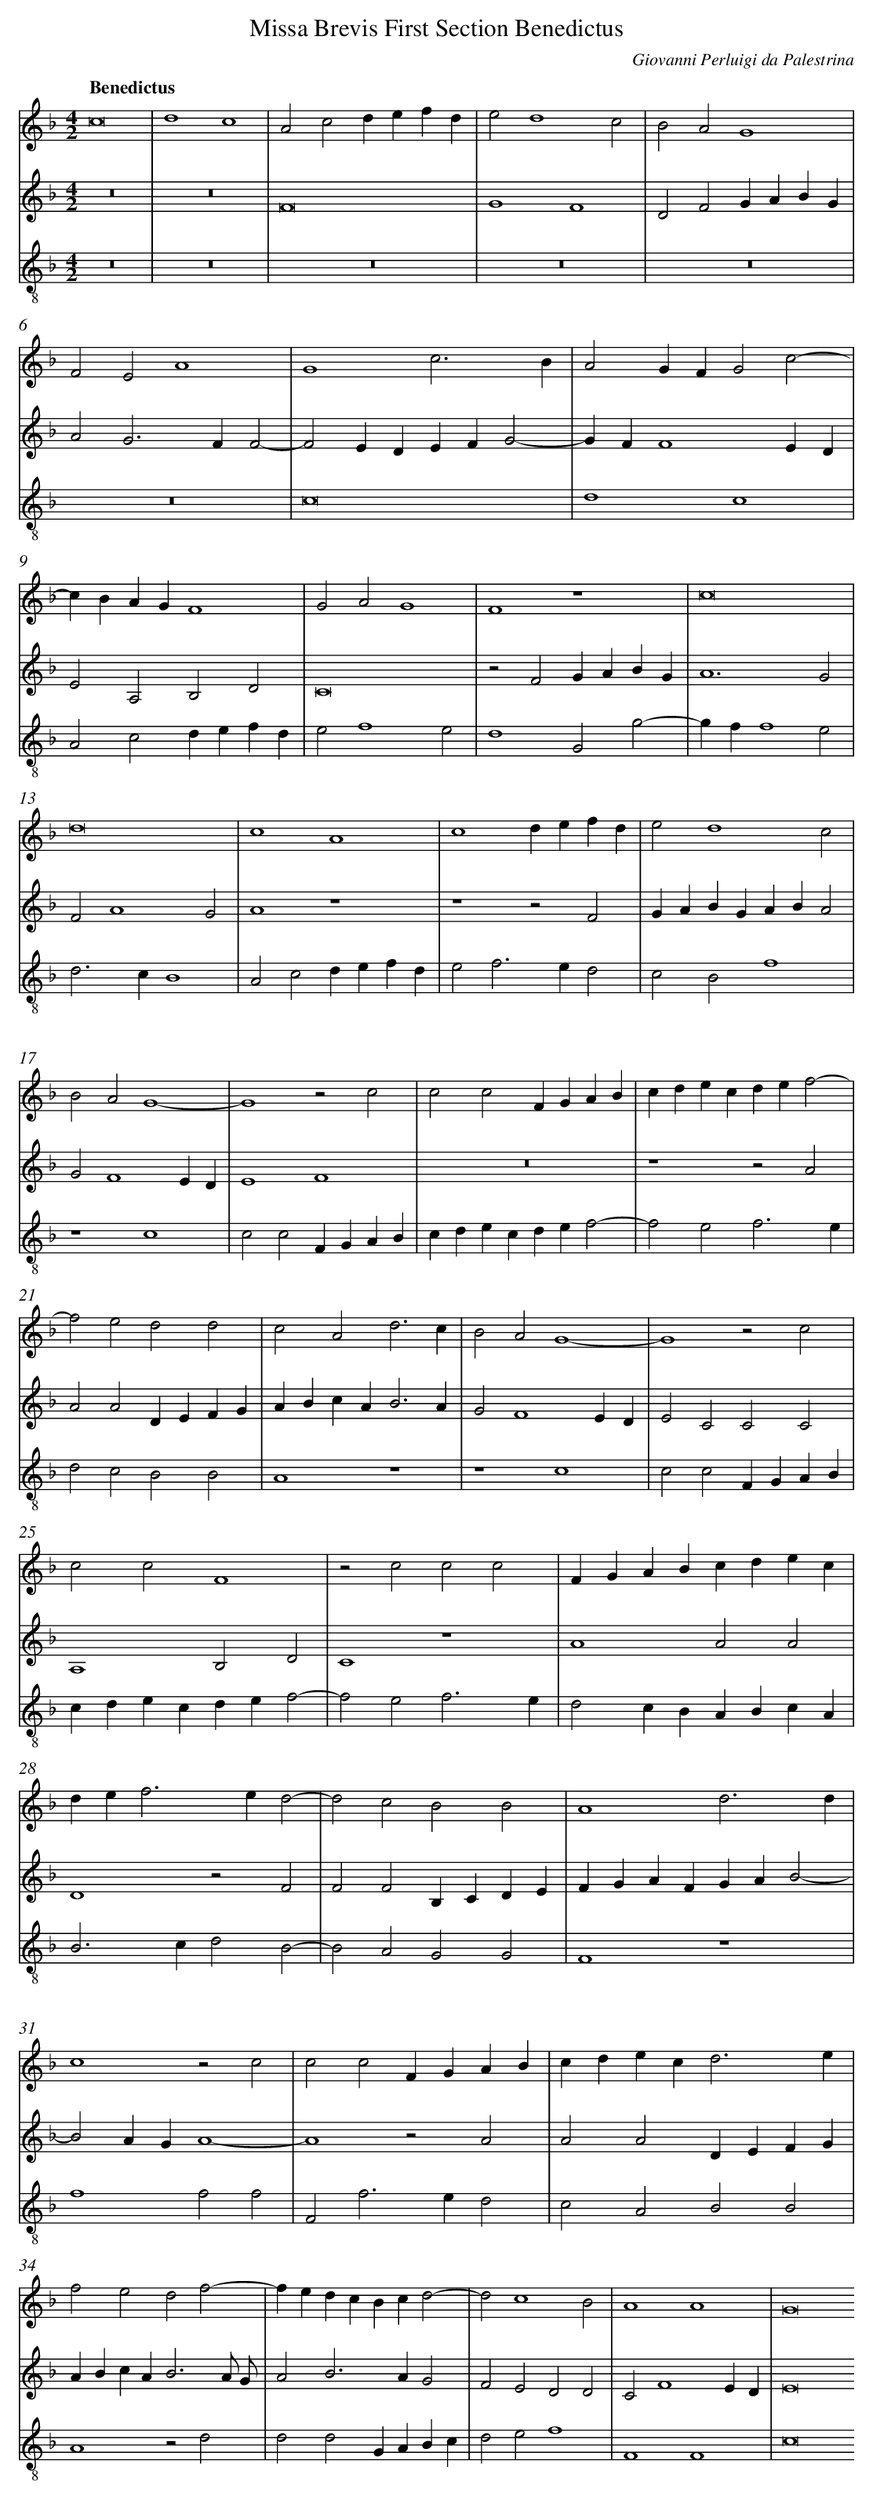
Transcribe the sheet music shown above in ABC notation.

X:1
T: Missa Brevis First Section Benedictus
C: Giovanni Perluigi da Palestrina
L: 1/4
M: 4/2
Q: "Benedictus"
V: 1 clef=treble
V: 2 clef=treble
V: 3 clef=treble-8
K: F
[V:1] c8 |
[V:2] z8 |
[V:3] z8 |
[V:1] d4c4 |
[V:2] z8 |
[V:3] z8 |
[V:1] A2c2defd |
[V:2] F8 |
[V:3] z8 |
[V:1] e2d4c2 |
[V:2] G4F4 |
[V:3] z8 |
[V:1] B2A2G4 |
[V:2] D2F2GABG |
[V:3] z8 |
[V:1] F2E2A4 |
[V:2] A2G2>F2F2- |
[V:3] z8 |
[V:1] G4c3B |
[V:2] F2EDEFG2- |
[V:3] c8 |
[V:1] A2GFG2c2- |
[V:2] GFF4ED |
[V:3] d4c4 |
[V:1] cBAGF4 |
[V:2] E2A,2B,2D2 |
[V:3] A2c2defd |
[V:1] G2A2G4 |
[V:2] C8 |
[V:3] e2f4e2 |
[V:1] F4z4 |
[V:2] z2F2GABG |
[V:3] d4G2g2- |
[V:1] c8 |
[V:2] A6G2 |
[V:3] gff4e2 |
[V:1] d8 |
[V:2] F2A4G2 |
[V:3] d2>c2B4 |
[V:1] c4A4 |
[V:2] A4z4 |
[V:3] A2c2defd |
[V:1] c4defd |
[V:2] z4z2F2 |
[V:3] e2f2>e2d2 |
[V:1] e2d4c2 |
[V:2] GABGABA2 |
[V:3] c2B2f4 |
[V:1] B2A2G4- |
[V:2] G2F4ED |
[V:3] z4c4 |
[V:1] G4z2c2 |
[V:2] E4F4 |
[V:3] c2c2FGAB |
[V:1] c2c2FGAB |
[V:2] z8 |
[V:3] cdecdef2- |
[V:1] cdecdef2- |
[V:2] z4z2A2 |
[V:3] f2e2f3e |
[V:1] f2e2d2d2 |
[V:2] A2A2DEFG |
[V:3] d2c2B2B2 |
[V:1] c2A2d3c |
[V:2] ABcA2<B2A |
[V:3] A4z4 |
[V:1] B2A2G4- |
[V:2] G2F4ED |
[V:3] z4c4 |
[V:1] G4z2c2 |
[V:2] E2C2C2C2 |
[V:3] c2c2FGAB |
[V:1] c2c2F4 |
[V:2] A,4B,2D2 |
[V:3] cdecdef2- |
[V:1] z2c2c2c2 |
[V:2] C4z4 |
[V:3] f2e2f3e |
[V:1] FGABcdec |
[V:2] A4A2A2 |
[V:3] d2cBABcA |
[V:1] de2<f2ed2- |
[V:2] D4z2F2 |
[V:3] B2>c2d2B2- |
[V:1] d2c2B2B2 |
[V:2] F2F2B,CDE |
[V:3] B2A2G2G2 |
[V:1] A4d3d |
[V:2] FGAFGAB2- |
[V:3] F4z4 |
[V:1] c4z2c2 |
[V:2] B2AGA4- |
[V:3] f4f2f2 |
[V:1] c2c2FGAB |
[V:2] A4z2A2 |
[V:3] F2f2>e2d2 |
[V:1] cdec2<d2e |
[V:2] A2A2DEFG |
[V:3] c2A2B2B2 |
[V:1] f2e2d2f2- |
[V:2] ABcA2<B2A/ G/ |
[V:3] A4z2d2 |
[V:1] fedcBcd2- |
[V:2] A2B2>A2G2 |
[V:3] d2d2GABc |
[V:1] d2c4B2 |
[V:2] F2E2D2D2 |
[V:3] d2e2f4 |
[V:1] A4A4 |
[V:2] C2F4ED |
[V:3] F4F4 |
[V:1] G8
[V:2] E8
[V:3] c8
